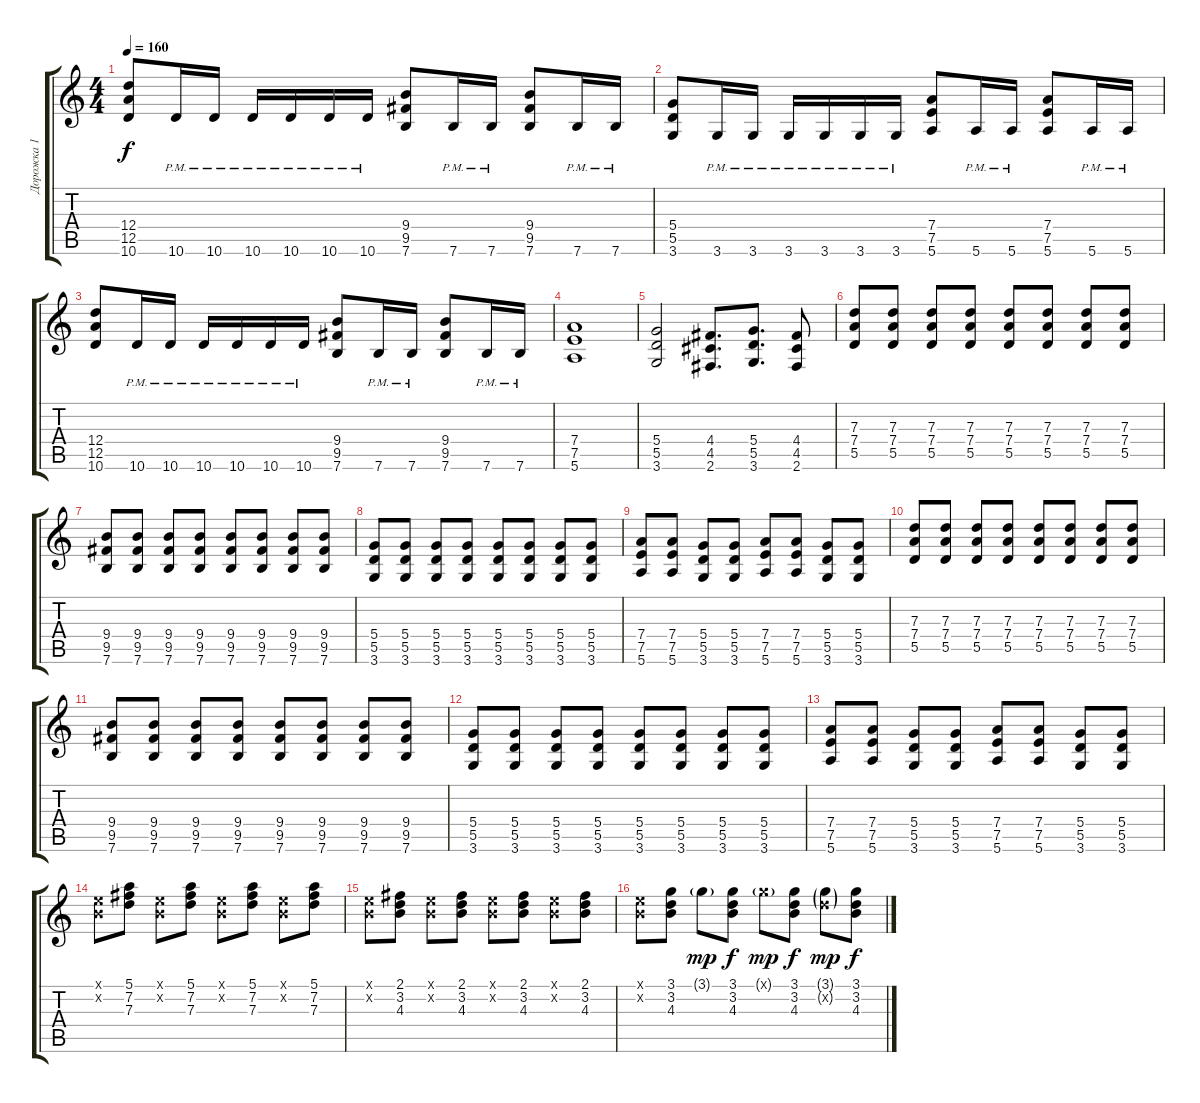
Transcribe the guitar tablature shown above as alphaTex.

\track ("Дорожка 1" "Дорожка 1") {instrument distortionguitar}
\staff {score tabs}
\tuning (E4 B3 G3 D3 A2 E2) {hide}
\ts (4 4)
\tempo 160
\clef g2
\ks c
(12.4 12.5 10.6).8{dy f} 10.6{pm}.16 10.6{pm}.16 10.6{pm}.16 10.6{pm}.16 10.6{pm}.16 10.6{pm}.16 (9.4 9.5 7.6).8 7.6{pm}.16 7.6{pm}.16 (9.4 9.5 7.6).8 7.6{pm}.16 7.6{pm}.16 |
(5.4 5.5 3.6).8 3.6{pm}.16 3.6{pm}.16 3.6{pm}.16 3.6{pm}.16 3.6{pm}.16 3.6{pm}.16 (7.4 7.5 5.6).8 5.6{pm}.16 5.6{pm}.16 (7.4 7.5 5.6).8 5.6{pm}.16 5.6{pm}.16 |
(12.4 12.5 10.6).8 10.6{pm}.16 10.6{pm}.16 10.6{pm}.16 10.6{pm}.16 10.6{pm}.16 10.6{pm}.16 (9.4 9.5 7.6).8 7.6{pm}.16 7.6{pm}.16 (9.4 9.5 7.6).8 7.6{pm}.16 7.6{pm}.16 |
(7.4 7.5 5.6).1 |
(5.4 5.5 3.6).2 (4.4 4.5 2.6).8{d} (5.4 5.5 3.6).8{d} (4.4 4.5 2.6).8 |
(7.3 7.4 5.5).8 (7.3 7.4 5.5).8 (7.3 7.4 5.5).8 (7.3 7.4 5.5).8 (7.3 7.4 5.5).8 (7.3 7.4 5.5).8 (7.3 7.4 5.5).8 (7.3 7.4 5.5).8 |
(9.4 9.5 7.6).8 (9.4 9.5 7.6).8 (9.4 9.5 7.6).8 (9.4 9.5 7.6).8 (9.4 9.5 7.6).8 (9.4 9.5 7.6).8 (9.4 9.5 7.6).8 (9.4 9.5 7.6).8 |
(5.4 5.5 3.6).8 (5.4 5.5 3.6).8 (5.4 5.5 3.6).8 (5.4 5.5 3.6).8 (5.4 5.5 3.6).8 (5.4 5.5 3.6).8 (5.4 5.5 3.6).8 (5.4 5.5 3.6).8 |
(7.4 7.5 5.6).8 (7.4 7.5 5.6).8 (5.4 5.5 3.6).8 (5.4 5.5 3.6).8 (7.4 7.5 5.6).8 (7.4 7.5 5.6).8 (5.4 5.5 3.6).8 (5.4 5.5 3.6).8 |
(7.3 7.4 5.5).8 (7.3 7.4 5.5).8 (7.3 7.4 5.5).8 (7.3 7.4 5.5).8 (7.3 7.4 5.5).8 (7.3 7.4 5.5).8 (7.3 7.4 5.5).8 (7.3 7.4 5.5).8 |
(9.4 9.5 7.6).8 (9.4 9.5 7.6).8 (9.4 9.5 7.6).8 (9.4 9.5 7.6).8 (9.4 9.5 7.6).8 (9.4 9.5 7.6).8 (9.4 9.5 7.6).8 (9.4 9.5 7.6).8 |
(5.4 5.5 3.6).8 (5.4 5.5 3.6).8 (5.4 5.5 3.6).8 (5.4 5.5 3.6).8 (5.4 5.5 3.6).8 (5.4 5.5 3.6).8 (5.4 5.5 3.6).8 (5.4 5.5 3.6).8 |
(7.4 7.5 5.6).8 (7.4 7.5 5.6).8 (5.4 5.5 3.6).8 (5.4 5.5 3.6).8 (7.4 7.5 5.6).8 (7.4 7.5 5.6).8 (5.4 5.5 3.6).8 (5.4 5.5 3.6).8 |
(0.1{x} 0.2{x}).8{instrument electricguitarclean} (5.1 7.2 7.3).8 (0.1{x} 0.2{x}).8 (5.1 7.2 7.3).8 (0.1{x} 0.2{x}).8 (5.1 7.2 7.3).8 (0.1{x} 0.2{x}).8 (5.1 7.2 7.3).8 |
(0.1{x} 0.2{x}).8 (2.1 3.2 4.3).8 (0.1{x} 0.2{x}).8 (2.1 3.2 4.3).8 (0.1{x} 0.2{x}).8 (2.1 3.2 4.3).8 (0.1{x} 0.2{x}).8 (2.1 3.2 4.3).8 |
(0.1{x} 0.2{x}).8 (3.1 3.2 4.3).8 3.1{g}.8{dy mp} (3.1 3.2 4.3).8{dy f} 3.1{g x}.8{dy mp} (3.1 3.2 4.3).8{dy f} (3.1{g} 3.2{g x}).8{dy mp} (3.1 3.2 4.3).8{dy f}
